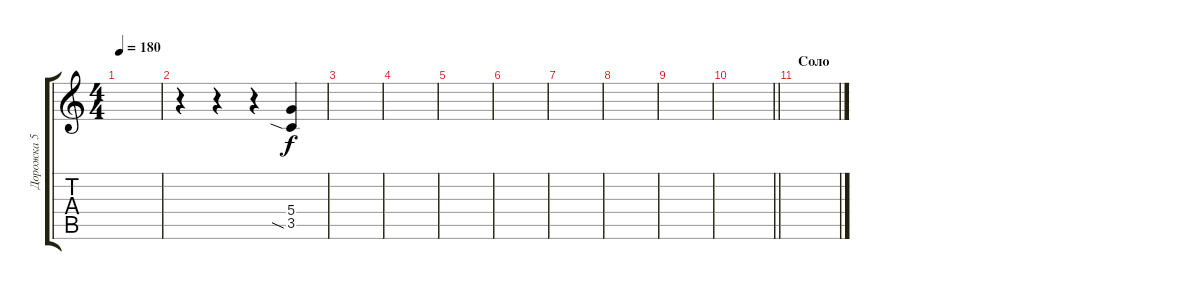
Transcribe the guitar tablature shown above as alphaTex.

\track ("Дорожка 5" "Дорожка 5") {instrument distortionguitar}
\staff {score tabs}
\tuning (E4 B3 G3 D3 A2 E2) {hide}
\ts (4 4)
\tempo 180
\clef g2
\ks c
|
r.4 r.4 r.4 (5.4 3.5{sia}).4 |
|
|
|
|
|
|
|
\barLineRight lightlight
|
\section ("" "Соло")
